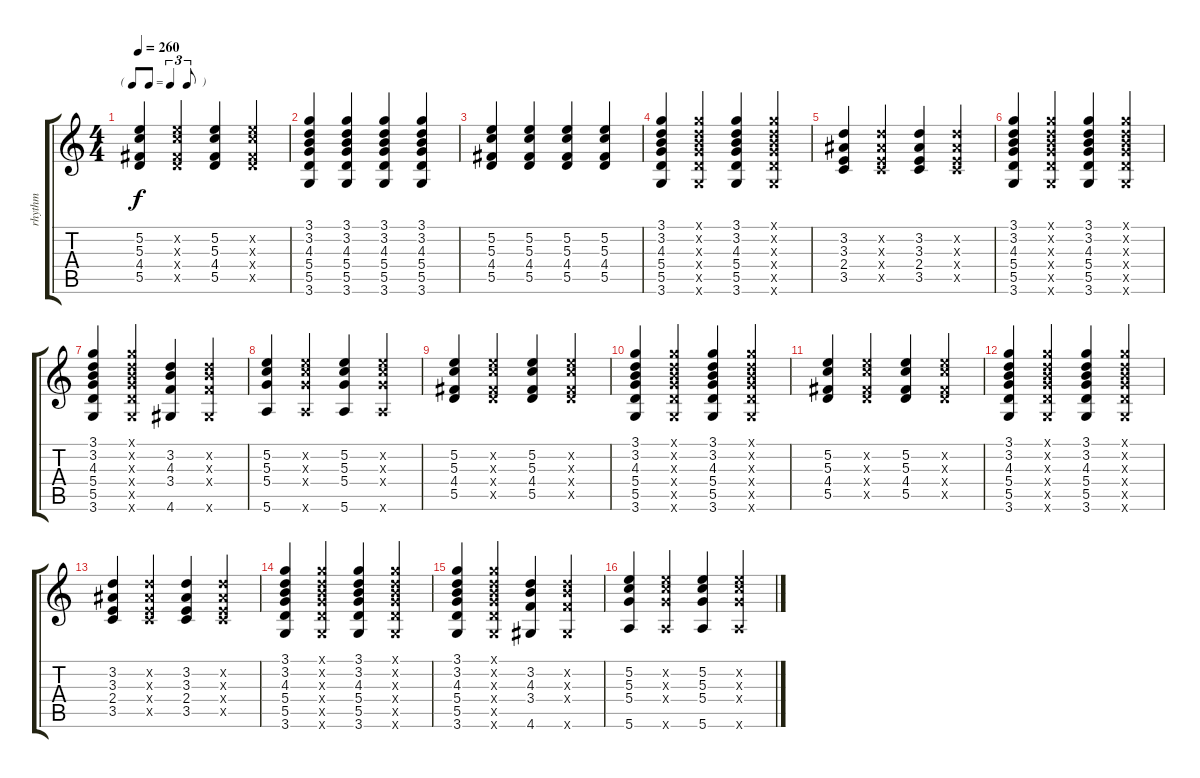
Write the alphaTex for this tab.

\track ("rhythm" "rhythm") {instrument acousticguitarnylon}
\staff {score tabs}
\tuning (E4 B3 G3 D3 A2 E2) {hide}
\ts (4 4)
\tf triplet8th
\tempo 260
\clef g2
\ks c
(5.2 5.3 4.4 5.5).4{dy f} (5.2{x} 5.3{x} 4.4{x} 5.5{x}).4 (5.2 5.3 4.4 5.5).4 (5.2{x} 5.3{x} 4.4{x} 5.5{x}).4 |
(3.1 3.2 4.3 5.4 5.5 3.6).4 (3.1 3.2 4.3 5.4 5.5 3.6).4 (3.1 3.2 4.3 5.4 5.5 3.6).4 (3.1 3.2 4.3 5.4 5.5 3.6).4 |
(5.2 5.3 4.4 5.5).4 (5.2 5.3 4.4 5.5).4 (5.2 5.3 4.4 5.5).4 (5.2 5.3 4.4 5.5).4 |
(3.1 3.2 4.3 5.4 5.5 3.6).4 (3.1{x} 3.2{x} 4.3{x} 5.4{x} 5.5{x} 3.6{x}).4 (3.1 3.2 4.3 5.4 5.5 3.6).4 (3.1{x} 3.2{x} 4.3{x} 5.4{x} 5.5{x} 3.6{x}).4 |
(3.2 3.3 2.4 3.5).4 (3.2{x} 3.3{x} 2.4{x} 3.5{x}).4 (3.2 3.3 2.4 3.5).4 (3.2{x} 3.3{x} 2.4{x} 3.5{x}).4 |
(3.1 3.2 4.3 5.4 5.5 3.6).4 (3.1{x} 3.2{x} 4.3{x} 5.4{x} 5.5{x} 3.6{x}).4 (3.1 3.2 4.3 5.4 5.5 3.6).4 (3.1{x} 3.2{x} 4.3{x} 5.4{x} 5.5{x} 3.6{x}).4 |
(3.1 3.2 4.3 5.4 5.5 3.6).4 (3.1{x} 3.2{x} 4.3{x} 5.4{x} 5.5{x} 3.6{x}).4 (3.2 4.3 3.4 4.6).4 (3.2{x} 4.3{x} 3.4{x} 4.6{x}).4 |
(5.2 5.3 5.4 5.6).4 (5.2{x} 5.3{x} 5.4{x} 5.6{x}).4 (5.2 5.3 5.4 5.6).4 (5.2{x} 5.3{x} 5.4{x} 5.6{x}).4 |
(5.2 5.3 4.4 5.5).4 (5.2{x} 5.3{x} 4.4{x} 5.5{x}).4 (5.2 5.3 4.4 5.5).4 (5.2{x} 5.3{x} 4.4{x} 5.5{x}).4 |
(3.1 3.2 4.3 5.4 5.5 3.6).4 (3.1{x} 3.2{x} 4.3{x} 5.4{x} 5.5{x} 3.6{x}).4 (3.1 3.2 4.3 5.4 5.5 3.6).4 (3.1{x} 3.2{x} 4.3{x} 5.4{x} 5.5{x} 3.6{x}).4 |
(5.2 5.3 4.4 5.5).4 (5.2{x} 5.3{x} 4.4{x} 5.5{x}).4 (5.2 5.3 4.4 5.5).4 (5.2{x} 5.3{x} 4.4{x} 5.5{x}).4 |
(3.1 3.2 4.3 5.4 5.5 3.6).4 (3.1{x} 3.2{x} 4.3{x} 5.4{x} 5.5{x} 3.6{x}).4 (3.1 3.2 4.3 5.4 5.5 3.6).4 (3.1{x} 3.2{x} 4.3{x} 5.4{x} 5.5{x} 3.6{x}).4 |
(3.2 3.3 2.4 3.5).4 (3.2{x} 3.3{x} 2.4{x} 3.5{x}).4 (3.2 3.3 2.4 3.5).4 (3.2{x} 3.3{x} 2.4{x} 3.5{x}).4 |
(3.1 3.2 4.3 5.4 5.5 3.6).4 (3.1{x} 3.2{x} 4.3{x} 5.4{x} 5.5{x} 3.6{x}).4 (3.1 3.2 4.3 5.4 5.5 3.6).4 (3.1{x} 3.2{x} 4.3{x} 5.4{x} 5.5{x} 3.6{x}).4 |
(3.1 3.2 4.3 5.4 5.5 3.6).4 (3.1{x} 3.2{x} 4.3{x} 5.4{x} 5.5{x} 3.6{x}).4 (3.2 4.3 3.4 4.6).4 (3.2{x} 4.3{x} 3.4{x} 4.6{x}).4 |
(5.2 5.3 5.4 5.6).4 (5.2{x} 5.3{x} 5.4{x} 5.6{x}).4 (5.2 5.3 5.4 5.6).4 (5.2{x} 5.3{x} 5.4{x} 5.6{x}).4
